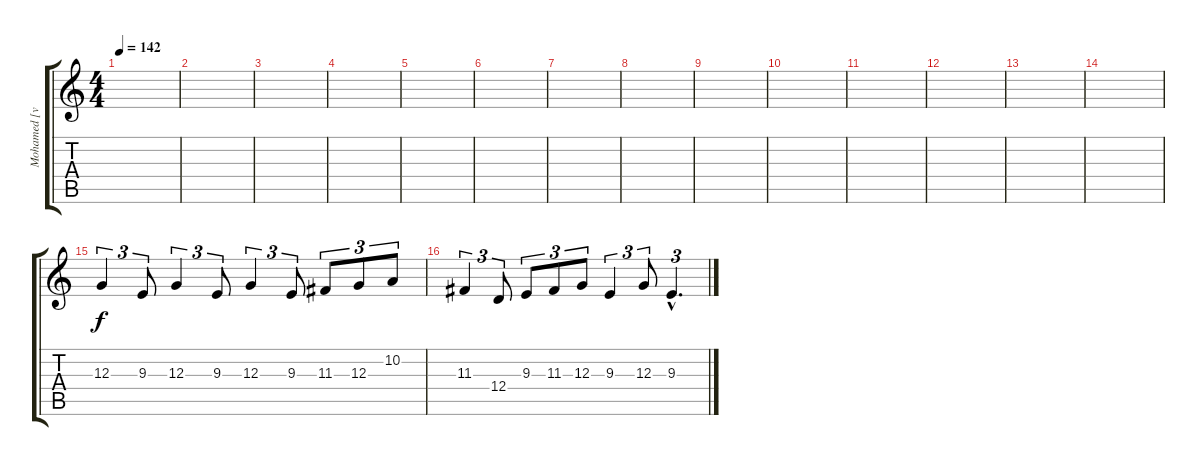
\track ("Mohamed [violin]" "Mohamed [v") {instrument violin}
\staff {score tabs}
\tuning (E4 B3 G3 D3 A2 E2) {hide}
\ts (4 4)
\tempo 142
\clef g2
\ks c
|
|
|
|
|
|
|
|
|
|
|
|
|
|
12.3.4{tu (3 2)} 9.3.8{tu (3 2)} 12.3.4{tu (3 2)} 9.3.8{tu (3 2)} 12.3.4{tu (3 2)} 9.3.8{tu (3 2)} 11.3.8{tu (3 2)} 12.3.8{tu (3 2)} 10.2.8{tu (3 2)} |
11.3.4{tu (3 2)} 12.4.8{tu (3 2)} 9.3.8{tu (3 2)} 11.3.8{tu (3 2)} 12.3.8{tu (3 2)} 9.3.4{tu (3 2)} 12.3.8{tu (3 2)} 9.3{hac}.4{d tu (3 2)}
